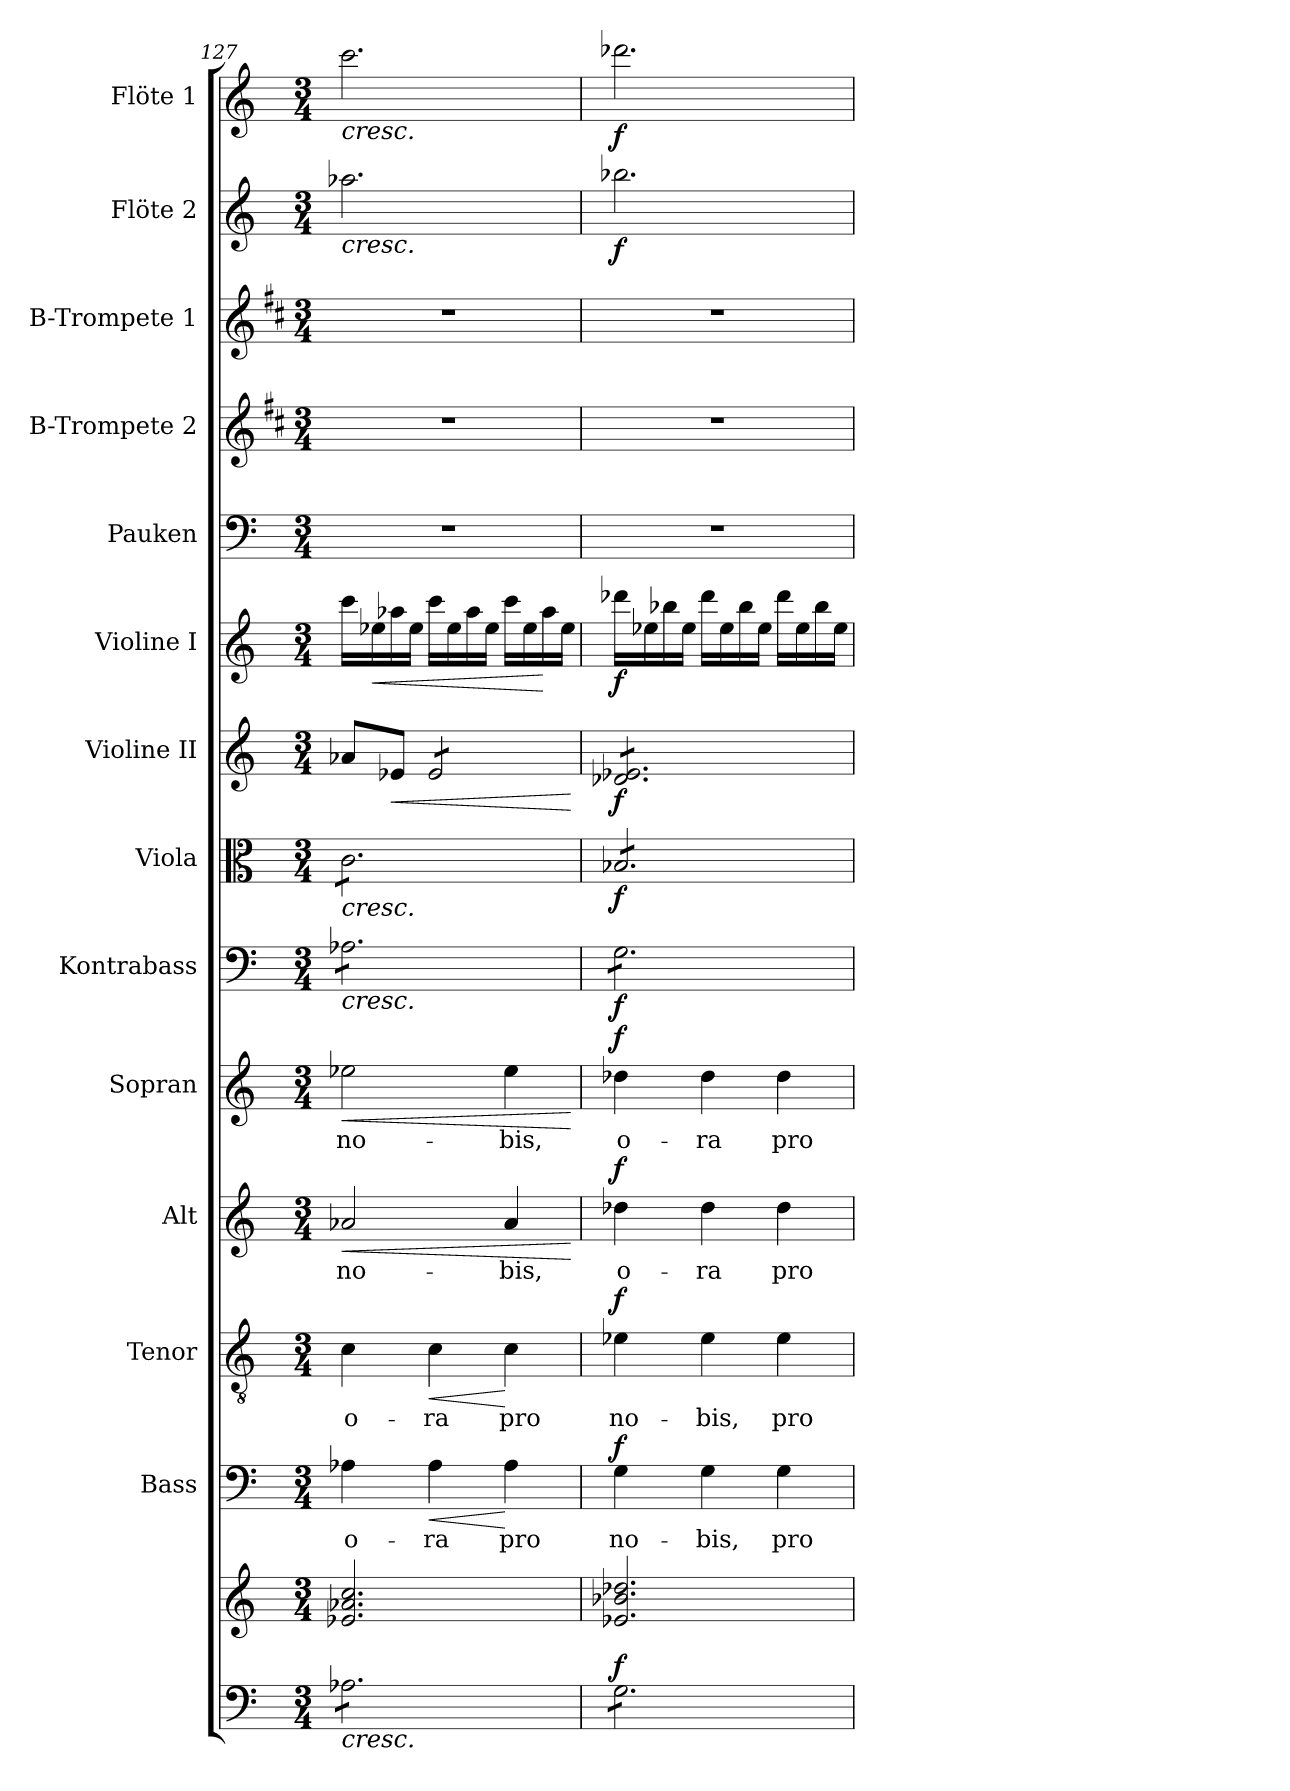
**kern	**kern	**dynam	**kern	**text	**dynam	**kern	**text	**dynam	**kern	**text	**dynam	**kern	**text	**dynam	**kern	**dynam	**kern	**dynam	**kern	**dynam	**kern	**dynam	**kern	**kern	**kern	**kern	**dynam	**kern	**dynam
*part14	*part14	*part14	*part13	*part13	*part13	*part12	*part12	*part12	*part11	*part11	*part11	*part10	*part10	*part10	*part9	*part9	*part8	*part8	*part7	*part7	*part6	*part6	*part5	*part4	*part3	*part2	*part2	*part1	*part1
*staff15	*staff14	*staff14/15	*staff13	*staff13	*staff13	*staff12	*staff12	*staff12	*staff11	*staff11	*staff11	*staff10	*staff10	*staff10	*staff9	*staff9	*staff8	*staff8	*staff7	*staff7	*staff6	*staff6	*staff5	*staff4	*staff3	*staff2	*staff2	*staff1	*staff1
*	*	*	*I"Bass	*	*	*I"Tenor	*	*	*I"Alt	*	*	*I"Sopran	*	*	*I"Kontrabass	*	*I"Viola	*	*I"Violine II	*	*I"Violine I	*	*I"Pauken	*I"B-Trompete 2	*I"B-Trompete 1	*I"Flöte 2	*	*I"Flöte 1	*
*	*	*	*I'B.	*	*	*I'T.	*	*	*I'A.	*	*	*I'S.	*	*	*I'Kb.	*	*I'Vla.	*	*I'Vl. II	*	*I'Vl. I	*	*I'Pk.	*I'B Trp. 2	*I'B Trp. 1	*I'Fl. 2	*	*I'Fl. 1	*
*clefF4	*clefG2	*	*clefF4	*	*	*clefGv2	*	*	*clefG2	*	*	*clefG2	*	*	*clefF4	*	*clefC3	*	*clefG2	*	*clefG2	*	*clefF4	*clefG2	*clefG2	*clefG2	*	*clefG2	*
*	*	*	*	*	*	*	*	*	*	*	*	*	*	*	*ITrd7c12	*	*	*	*	*	*	*	*	*ITrd1c2	*ITrd1c2	*	*	*	*
*k[]	*k[]	*	*k[]	*	*	*k[]	*	*	*k[]	*	*	*k[]	*	*	*k[]	*	*k[]	*	*k[]	*	*k[]	*	*k[]	*k[]	*k[]	*k[]	*	*k[]	*
*C:	*C:	*	*C:	*	*	*C:	*	*	*C:	*	*	*C:	*	*	*C:	*	*C:	*	*C:	*	*C:	*	*C:	*C:	*C:	*C:	*	*C:	*
*M3/4	*M3/4	*	*M3/4	*	*	*M3/4	*	*	*M3/4	*	*	*M3/4	*	*	*M3/4	*	*M3/4	*	*M3/4	*	*M3/4	*	*M3/4	*M3/4	*M3/4	*M3/4	*	*M3/4	*
=127	=127	=127	=127	=127	=127	=127	=127	=127	=127	=127	=127	=127	=127	=127	=127	=127	=127	=127	=127	=127	=127	=127	=127	=127	=127	=127	=127	=127	=127
!	!	!LO:HP:b=2	!	!LO:LY:b	!	!	!LO:LY:b	!	!	!LO:LY:b	!LO:HP:b	!	!LO:LY:b	!LO:HP:b	!	!LO:HP:b	!	!LO:HP:b	!	!	!	!	!	!	!	!	!LO:HP:b	!	!LO:HP:b
*tremolo	*	*	*	*	*	*	*	*	*	*	*	*	*	*	*	*	*	*	*	*	*	*	*	*	*	*	*	*	*
*	*	*	*	*	*	*	*	*	*	*	*	*	*	*	*tremolo	*	*	*	*	*	*	*	*	*	*	*	*	*	*
*	*	*	*	*	*	*	*	*	*	*	*	*	*	*	*	*	*tremolo	*	*	*	*	*	*	*	*	*	*	*	*
8A-X\L	2.e-X/ 2.a-X/ 2.cc/	<	4A-X\	o-	.	4c\	o-	.	2a-X/	no-	<	2ee-X\	no-	<	8AA-X\L	<	8c\L	<	8a-X/L	.	16ccc\LL	.	2.r	2.r	2.r	2.aa-X\	<	2.ccc\	<
!	!	!	!	!	!	!	!	!	!	!	!	!	!	!	!	!	!	!	!	!	!	!LO:HP:b	!	!	!	!	!	!	!
.	.	.	.	.	.	.	.	.	.	.	.	.	.	.	.	.	.	.	.	.	16ee-X\	<	.	.	.	.	.	.	.
!	!	!	!	!	!	!	!	!	!	!	!	!	!	!	!	!	!	!	!	!LO:HP:b	!	!	!	!	!	!	!	!	!
8A-X\	.	.	.	.	.	.	.	.	.	.	.	.	.	.	8AA-X\	.	8c\	.	8e-X/J	<	16aa-X\	.	.	.	.	.	.	.	.
.	.	.	.	.	.	.	.	.	.	.	.	.	.	.	.	.	.	.	.	.	16ee-\JJ	.	.	.	.	.	.	.	.
!	!	!	!	!LO:LY:b	!LO:HP:b	!	!LO:LY:b	!LO:HP:b	!	!	!	!	!	!	!	!	!	!	!	!	!	!	!	!	!	!	!	!	!
*	*	*	*	*	*	*	*	*	*	*	*	*	*	*	*	*	*	*	*tremolo	*	*	*	*	*	*	*	*	*	*
8A-X\	.	.	4A-\	-ra	<	4c\	-ra	<	.	.	.	.	.	.	8AA-X\	.	8c\	.	8e-/L	.	16ccc\LL	.	.	.	.	.	.	.	.
.	.	.	.	.	.	.	.	.	.	.	.	.	.	.	.	.	.	.	.	.	16ee-\	.	.	.	.	.	.	.	.
8A-X\	.	.	.	.	.	.	.	.	.	.	.	.	.	.	8AA-X\	.	8c\	.	8e-/	.	16aa-\	.	.	.	.	.	.	.	.
.	.	.	.	.	.	.	.	.	.	.	.	.	.	.	.	.	.	.	.	.	16ee-\JJ	.	.	.	.	.	.	.	.
!	!	!	!	!LO:LY:b	!	!	!LO:LY:b	!	!	!LO:LY:b	!	!	!LO:LY:b	!	!	!	!	!	!	!	!	!	!	!	!	!	!	!	!
8A-X\	.	.	4A-\	pro	[	4c\	pro	[	4a-/	-bis,	.	4ee-\	-bis,	.	8AA-X\	.	8c\	.	8e-/	.	16ccc\LL	.	.	.	.	.	.	.	.
.	.	.	.	.	.	.	.	.	.	.	.	.	.	.	.	.	.	.	.	.	16ee-\	.	.	.	.	.	.	.	.
8A-X\J	.	.	.	.	.	.	.	.	.	.	.	.	.	.	8AA-X\J	.	8c\J	.	8e-/J	.	16aa-\	[	.	.	.	.	.	.	.
.	.	.	.	.	.	.	.	.	.	.	.	.	.	.	.	.	.	.	.	.	16ee-\JJ	.	.	.	.	.	.	.	.
.	.	.	.	.	.	.	.	.	.	.	[	.	.	[	.	.	.	.	.	[	.	.	.	.	.	.	.	.	.
!!LO:PB:g=z
=128	=128	=128	=128	=128	=128	=128	=128	=128	=128	=128	=128	=128	=128	=128	=128	=128	=128	=128	=128	=128	=128	=128	=128	=128	=128	=128	=128	=128	=128
!	!	!LO:DY:a=2	!	!LO:LY:b	!LO:DY:a	!	!LO:LY:b	!LO:DY:a	!	!LO:LY:b	!LO:DY:a	!	!LO:LY:b	!LO:DY:a	!	!LO:DY:b	!	!LO:DY:b	!	!LO:DY:b	!	!LO:DY:b	!	!	!	!	!LO:DY:b	!	!LO:DY:b
8G\L	2.e-X/ 2.b-X/ 2.dd-X/	f	4G\	no-	f	4e-X\	no-	f	4dd-X\	o-	f	4dd-X\	o-	f	8GG\L	f	8B-X/L	f	8d-X/ 8e-X/L	f	16ddd-X\LL	f	2.r	2.r	2.r	2.bb-X\	f	2.ddd-X\	f
.	.	.	.	.	.	.	.	.	.	.	.	.	.	.	.	.	.	.	.	.	16ee-X\	.	.	.	.	.	.	.	.
8G\	.	.	.	.	.	.	.	.	.	.	.	.	.	.	8GG\	.	8B-X/	.	8d-X/ 8e-X/	.	16bb-X\	.	.	.	.	.	.	.	.
.	.	.	.	.	.	.	.	.	.	.	.	.	.	.	.	.	.	.	.	.	16ee-\JJ	.	.	.	.	.	.	.	.
!	!	!	!	!LO:LY:b	!	!	!LO:LY:b	!	!	!LO:LY:b	!	!	!LO:LY:b	!	!	!	!	!	!	!	!	!	!	!	!	!	!	!	!
8G\	.	.	4G\	-bis,	.	4e-\	-bis,	.	4dd-\	-ra	.	4dd-\	-ra	.	8GG\	.	8B-X/	.	8d-X/ 8e-X/	.	16ddd-\LL	.	.	.	.	.	.	.	.
.	.	.	.	.	.	.	.	.	.	.	.	.	.	.	.	.	.	.	.	.	16ee-\	.	.	.	.	.	.	.	.
8G\	.	.	.	.	.	.	.	.	.	.	.	.	.	.	8GG\	.	8B-X/	.	8d-X/ 8e-X/	.	16bb-\	.	.	.	.	.	.	.	.
.	.	.	.	.	.	.	.	.	.	.	.	.	.	.	.	.	.	.	.	.	16ee-\JJ	.	.	.	.	.	.	.	.
!	!	!	!	!LO:LY:b	!	!	!LO:LY:b	!	!	!LO:LY:b	!	!	!LO:LY:b	!	!	!	!	!	!	!	!	!	!	!	!	!	!	!	!
8G\	.	.	4G\	pro	.	4e-\	pro	.	4dd-\	pro	.	4dd-\	pro	.	8GG\	.	8B-X/	.	8d-X/ 8e-X/	.	16ddd-\LL	.	.	.	.	.	.	.	.
.	.	.	.	.	.	.	.	.	.	.	.	.	.	.	.	.	.	.	.	.	16ee-\	.	.	.	.	.	.	.	.
8G\J	.	.	.	.	.	.	.	.	.	.	.	.	.	.	8GG\J	.	8B-X/J	.	8d-X/ 8e-X/J	.	16bb-\	.	.	.	.	.	.	.	.
*	*	*	*	*	*	*	*	*	*	*	*	*	*	*	*	*	*	*	*Xtremolo	*	*	*	*	*	*	*	*	*	*
*	*	*	*	*	*	*	*	*	*	*	*	*	*	*	*	*	*Xtremolo	*	*	*	*	*	*	*	*	*	*	*	*
*	*	*	*	*	*	*	*	*	*	*	*	*	*	*	*Xtremolo	*	*	*	*	*	*	*	*	*	*	*	*	*	*
*Xtremolo	*	*	*	*	*	*	*	*	*	*	*	*	*	*	*	*	*	*	*	*	*	*	*	*	*	*	*	*	*
.	.	.	.	.	.	.	.	.	.	.	.	.	.	.	.	.	.	.	.	.	16ee-\JJ	.	.	.	.	.	.	.	.
.	.	[	.	.	.	.	.	.	.	.	.	.	.	.	.	[	.	[	.	.	.	.	.	.	.	.	[	.	[
=	=	=	=	=	=	=	=	=	=	=	=	=	=	=	=	=	=	=	=	=	=	=	=	=	=	=	=	=	=
*-	*-	*-	*-	*-	*-	*-	*-	*-	*-	*-	*-	*-	*-	*-	*-	*-	*-	*-	*-	*-	*-	*-	*-	*-	*-	*-	*-	*-	*-
